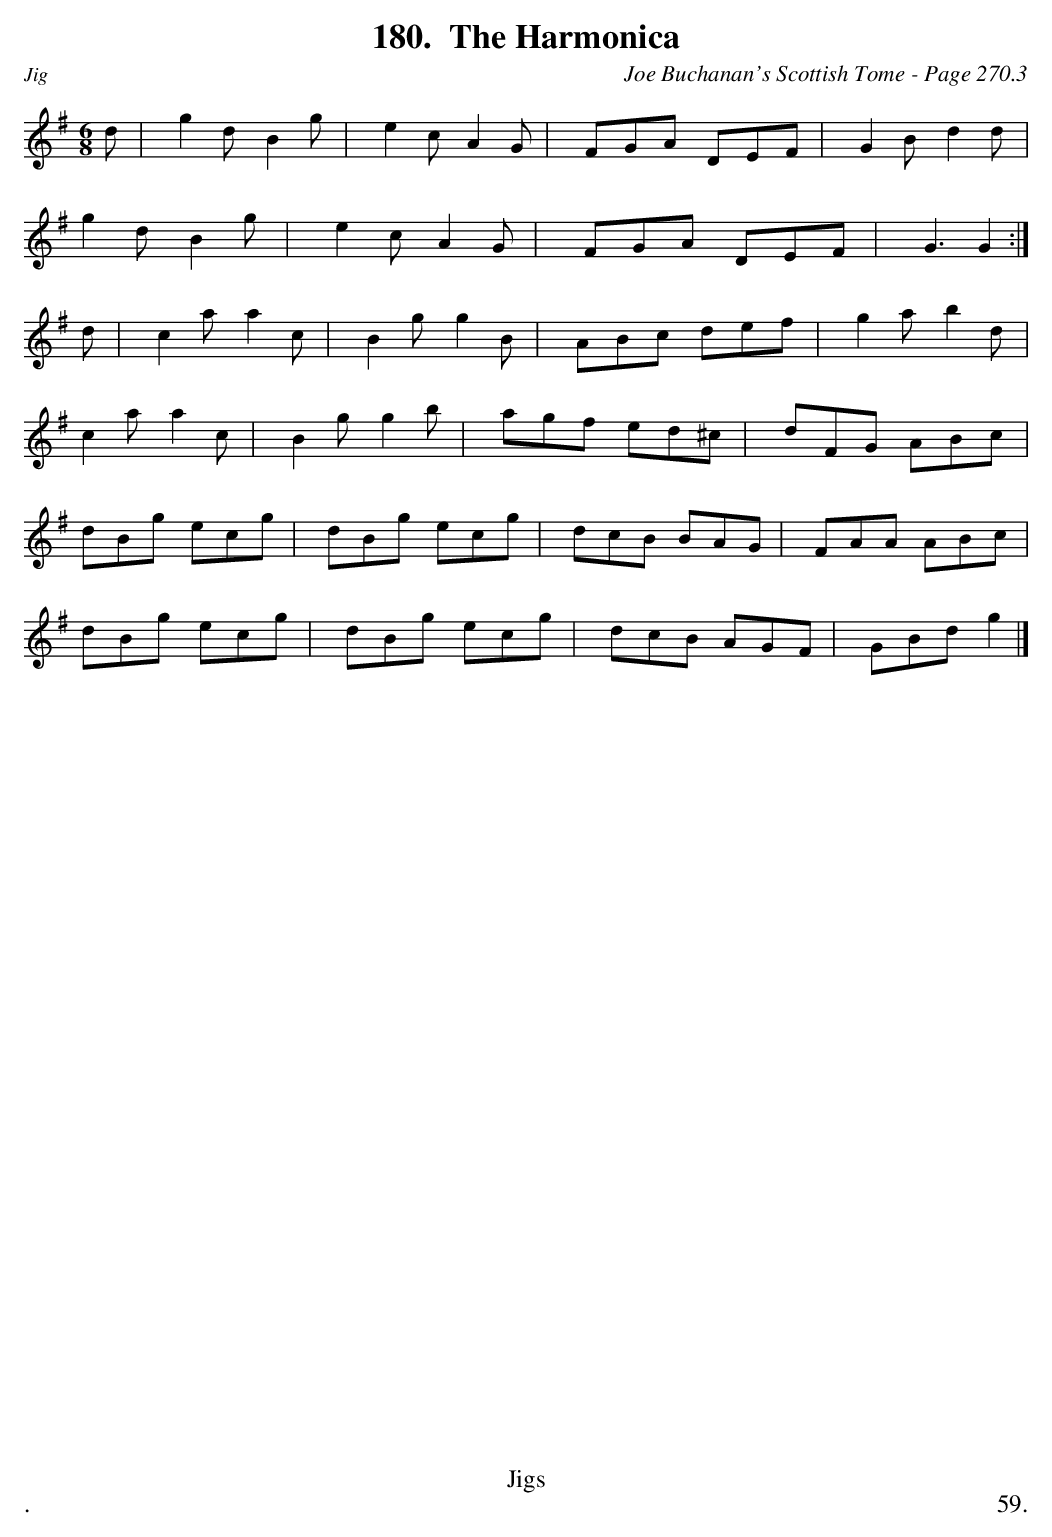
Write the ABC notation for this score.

X:1
T:Harmonica, The
C:Joe Buchanan's Scottish Tome - Page 270.3
L:1/8
M:6/8
K:G
d | g2 d B2 g| e2 c A2 G | FGA DEF | G2 B d2 d |
g2 d B2 g | e2 c A2 G | FGA DEF | G3 G2 :|
d | c2 a a2 c | B2 g g2 B | ABc def | g2 a b2 d |
c2 a a2 c | B2 g g2 b | agf ed^c | dFG ABc |
dBg ecg | dBg ecg | dcB BAG | FAA ABc |
dBg ecg | dBg ecg | dcB AGF | GBd g2 |]
